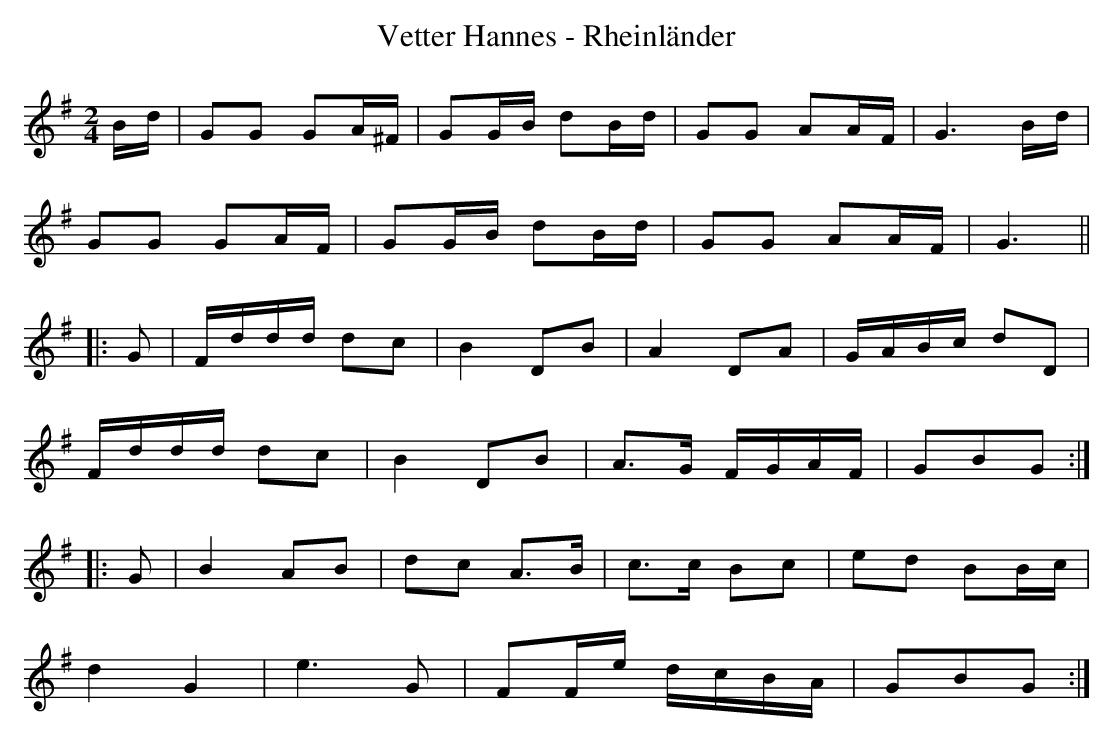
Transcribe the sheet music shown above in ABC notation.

X:1
T:Vetter Hannes - Rheinländer
M:2/4
L:1/16
K:G
Bd|G2G2 G2A^F|G2GB d2Bd|G2G2 A2AF|G6Bd|
G2G2 G2AF|G2GB d2Bd|G2G2 A2AF|G6||
|:G2|Fddd d2c2|B4D2B2|A4D2A2|GABc d2D2|
Fddd d2c2|B4D2B2|A3G FGAF|G2B2G2:|
|:G2|B4A2B2|d2c2 A3B|c3c B2c2|e2d2 B2Bc|
d4G4|e6G2|F2Fe dcBA|G2B2G2:|
